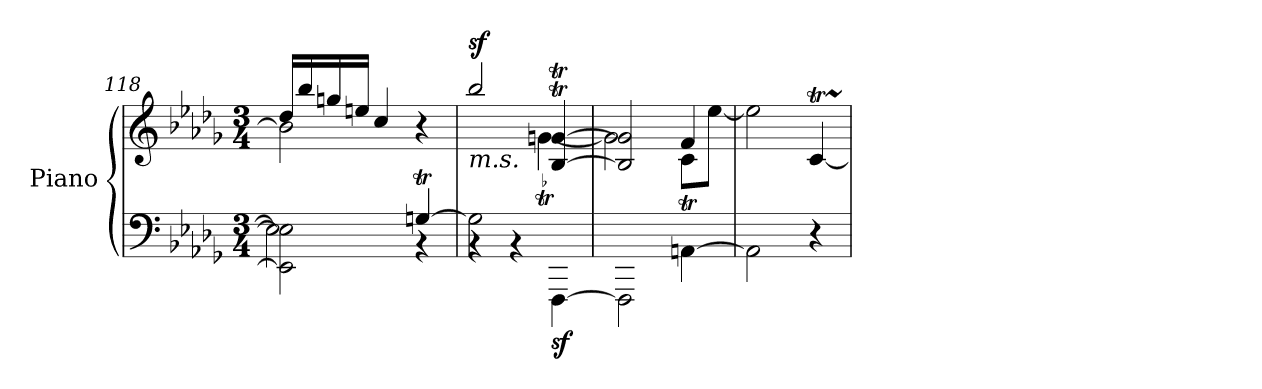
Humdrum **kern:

**kern	**kern	**dynam
*part1	*part1	*part1
*staff2	*staff1	*staff1/2
*I"Piano	*	*
*I'Pno.	*	*
!!LO:LB:g=z
*clefF4	*clefG2	*
*k[b-e-a-d-g-]	*k[b-e-a-d-g-]	*
*M3/4	*M3/4	*
=118	=118	=118
*^	*^	*
2EE\] 2E\]	2E!]	16dd-/LL	2b-\]	.
.	.	16bb-/	.	.
.	.	16ggn/	.	.
.	.	16een/JJ	.	.
.	.	4cc/	.	.
[4Gnt/	4r	4r	4ryy	.
=119	=119	=119	=119	=119
!	!	!LO:TX:b:i:t=m.s.	!	!
!	!	!	!	!LO:DY:a
2G\]	4r	2bb-/	2ryy	sf
.	4r	.	.	.
!	!	!	!	!LO:DY:b=2
[4FFF\	4ryy	[<4B-/T [4gn/T	[4gt!	sf
*v	*v	*	*	*
=120	=120	=120	=120
2FFF\]	2B-/] 2g/]	2g!]	.
[<4AAnt\	4f/	8c\L	.
.	.	[>8ee-\J	.
*	*v	*v	*
=121	=121	=121
2AA\]	2ee-\]	.
4r	[<4ctt/	.
=	=	=
*-	*-	*-
